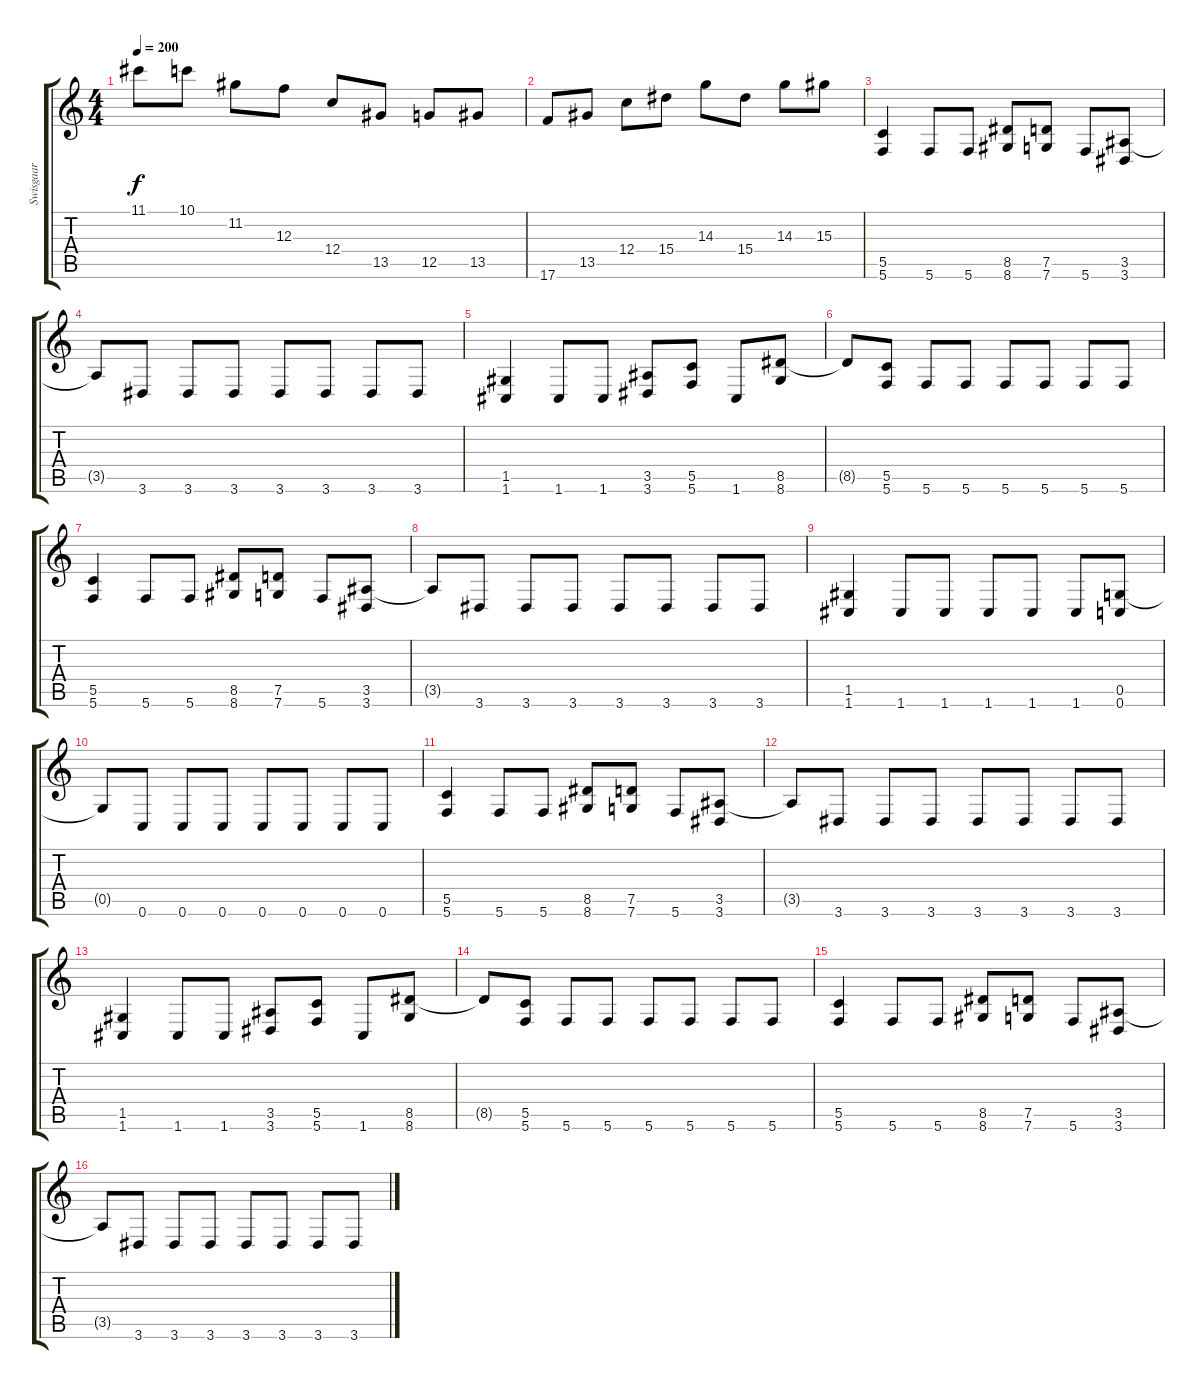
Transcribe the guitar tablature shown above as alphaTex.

\track ("Swisgaar" "Swisgaar") {instrument overdrivenguitar}
\staff {score tabs}
\tuning (D4 A3 F3 C3 G2 C2) {hide}
\ts (4 4)
\tempo 200
\clef g2
\ks c
11.1.8{dy f} 10.1.8 11.2.8 12.3.8 12.4.8 13.5.8 12.5.8 13.5.8 |
17.6.8 13.5.8 12.4.8 15.4.8 14.3.8 15.4.8 14.3.8 15.3.8 |
(5.5 5.6).4 5.6.8 5.6.8 (8.5 8.6).8 (7.5 7.6).8 5.6.8 (3.5 3.6).8 |
3.5{t}.8 3.6.8 3.6.8 3.6.8 3.6.8 3.6.8 3.6.8 3.6.8 |
(1.5 1.6).4 1.6.8 1.6.8 (3.5 3.6).8 (5.5 5.6).8 1.6.8 (8.5 8.6).8 |
8.5{t}.8 (5.5 5.6).8 5.6.8 5.6.8 5.6.8 5.6.8 5.6.8 5.6.8 |
(5.5 5.6).4 5.6.8 5.6.8 (8.5 8.6).8 (7.5 7.6).8 5.6.8 (3.5 3.6).8 |
3.5{t}.8 3.6.8 3.6.8 3.6.8 3.6.8 3.6.8 3.6.8 3.6.8 |
(1.5 1.6).4 1.6.8 1.6.8 1.6.8 1.6.8 1.6.8 (0.5 0.6).8 |
0.5{t}.8 0.6.8 0.6.8 0.6.8 0.6.8 0.6.8 0.6.8 0.6.8 |
(5.5 5.6).4 5.6.8 5.6.8 (8.5 8.6).8 (7.5 7.6).8 5.6.8 (3.5 3.6).8 |
3.5{t}.8 3.6.8 3.6.8 3.6.8 3.6.8 3.6.8 3.6.8 3.6.8 |
(1.5 1.6).4 1.6.8 1.6.8 (3.5 3.6).8 (5.5 5.6).8 1.6.8 (8.5 8.6).8 |
8.5{t}.8 (5.5 5.6).8 5.6.8 5.6.8 5.6.8 5.6.8 5.6.8 5.6.8 |
(5.5 5.6).4 5.6.8 5.6.8 (8.5 8.6).8 (7.5 7.6).8 5.6.8 (3.5 3.6).8 |
3.5{t}.8 3.6.8 3.6.8 3.6.8 3.6.8 3.6.8 3.6.8 3.6.8
